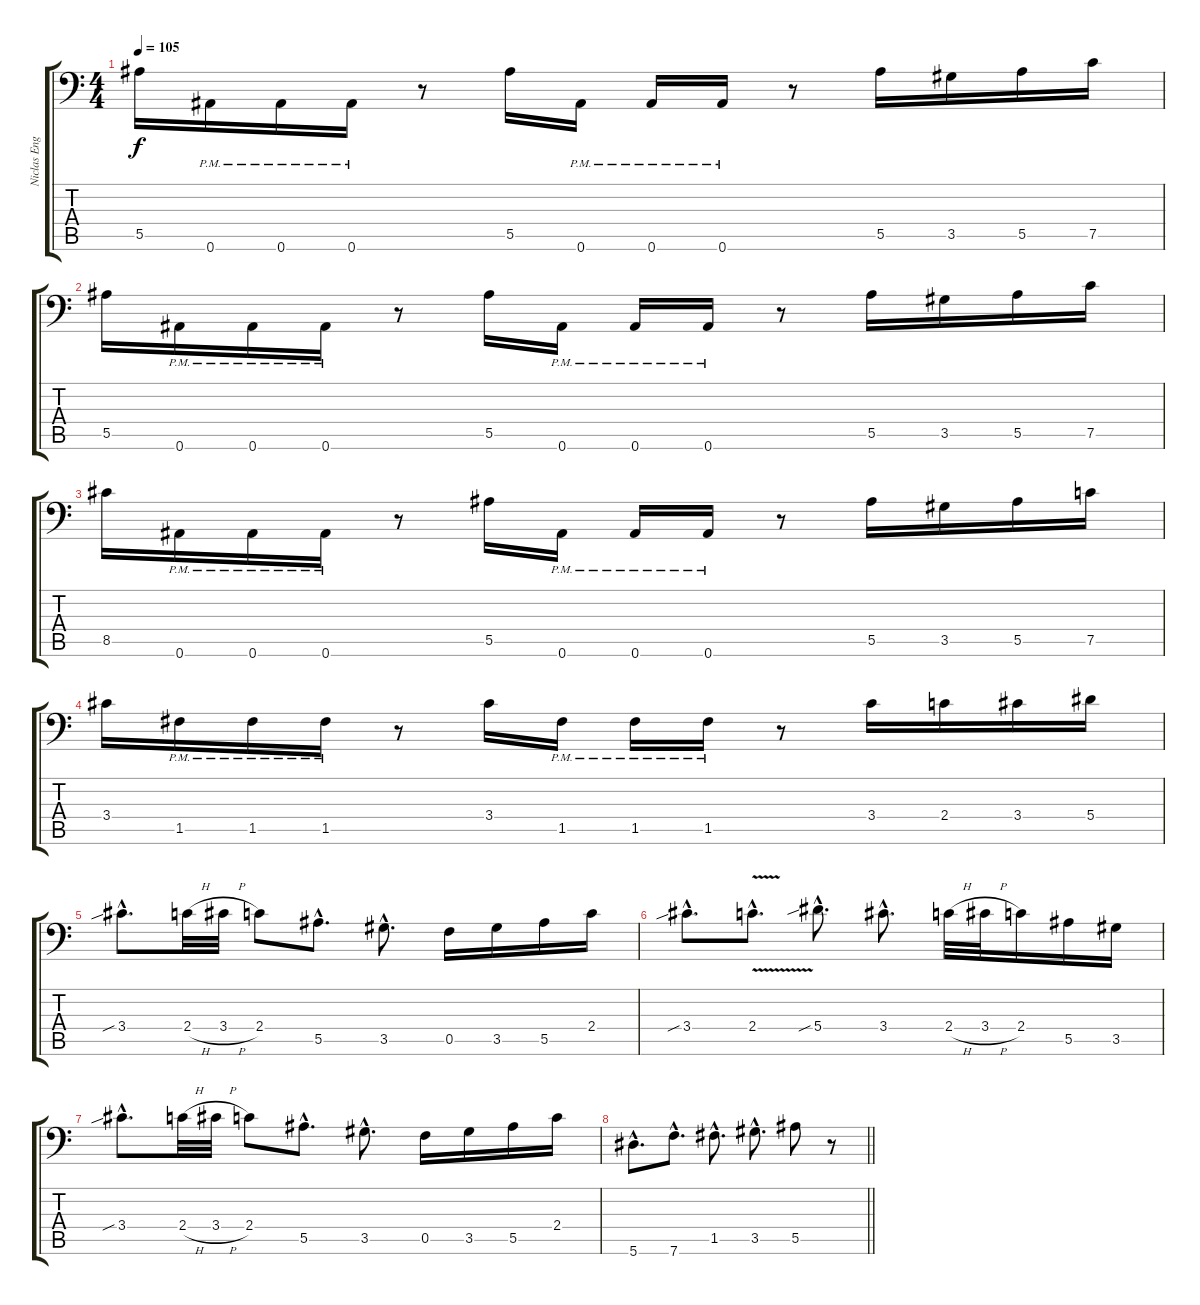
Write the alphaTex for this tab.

\track ("Niclas Engelin" "Niclas Eng") {instrument distortionguitar}
\staff {score tabs}
\tuning (C4 G3 Eb3 Bb2 F2 Bb1) {hide}
\ts (4 4)
\tempo 105
\clef f4
\ks c
5.5.16{dy f} 0.6{pm}.16 0.6{pm}.16 0.6{pm}.16 r.8 5.5.16 0.6{pm}.16 0.6{pm}.16 0.6{pm}.16 r.8 5.5.16 3.5.16 5.5.16 7.5.16 |
5.5.16 0.6{pm}.16 0.6{pm}.16 0.6{pm}.16 r.8 5.5.16 0.6{pm}.16 0.6{pm}.16 0.6{pm}.16 r.8 5.5.16 3.5.16 5.5.16 7.5.16 |
8.5.16 0.6{pm}.16 0.6{pm}.16 0.6{pm}.16 r.8 5.5.16 0.6{pm}.16 0.6{pm}.16 0.6{pm}.16 r.8 5.5.16 3.5.16 5.5.16 7.5.16 |
3.4.16 1.5{pm}.16 1.5{pm}.16 1.5{pm}.16 r.8 3.4.16 1.5{pm}.16 1.5{pm}.16 1.5{pm}.16 r.8 3.4.16 2.4.16 3.4.16 5.4.16 |
3.4{sib hac}.8{d} 2.4{h}.32 3.4{h}.32 2.4.8 5.5{hac}.8{d} 3.5{hac}.8{d} 0.5.16 3.5.16 5.5.16 2.4.16 |
3.4{sib hac}.8{d} 2.4{v hac}.8{d} 5.4{sib hac}.8{d} 3.4{hac}.8{d} 2.4{h}.32 3.4{h}.32 2.4.16 5.5.16 3.5.16 |
3.4{sib hac}.8{d} 2.4{h}.32 3.4{h}.32 2.4.8 5.5{hac}.8{d} 3.5{hac}.8{d} 0.5.16 3.5.16 5.5.16 2.4.16 |
\barLineRight lightlight
5.6{hac}.8{d} 7.6{hac}.8{d} 1.5{hac}.8{d} 3.5{hac}.8{d} 5.5.8 r.8
